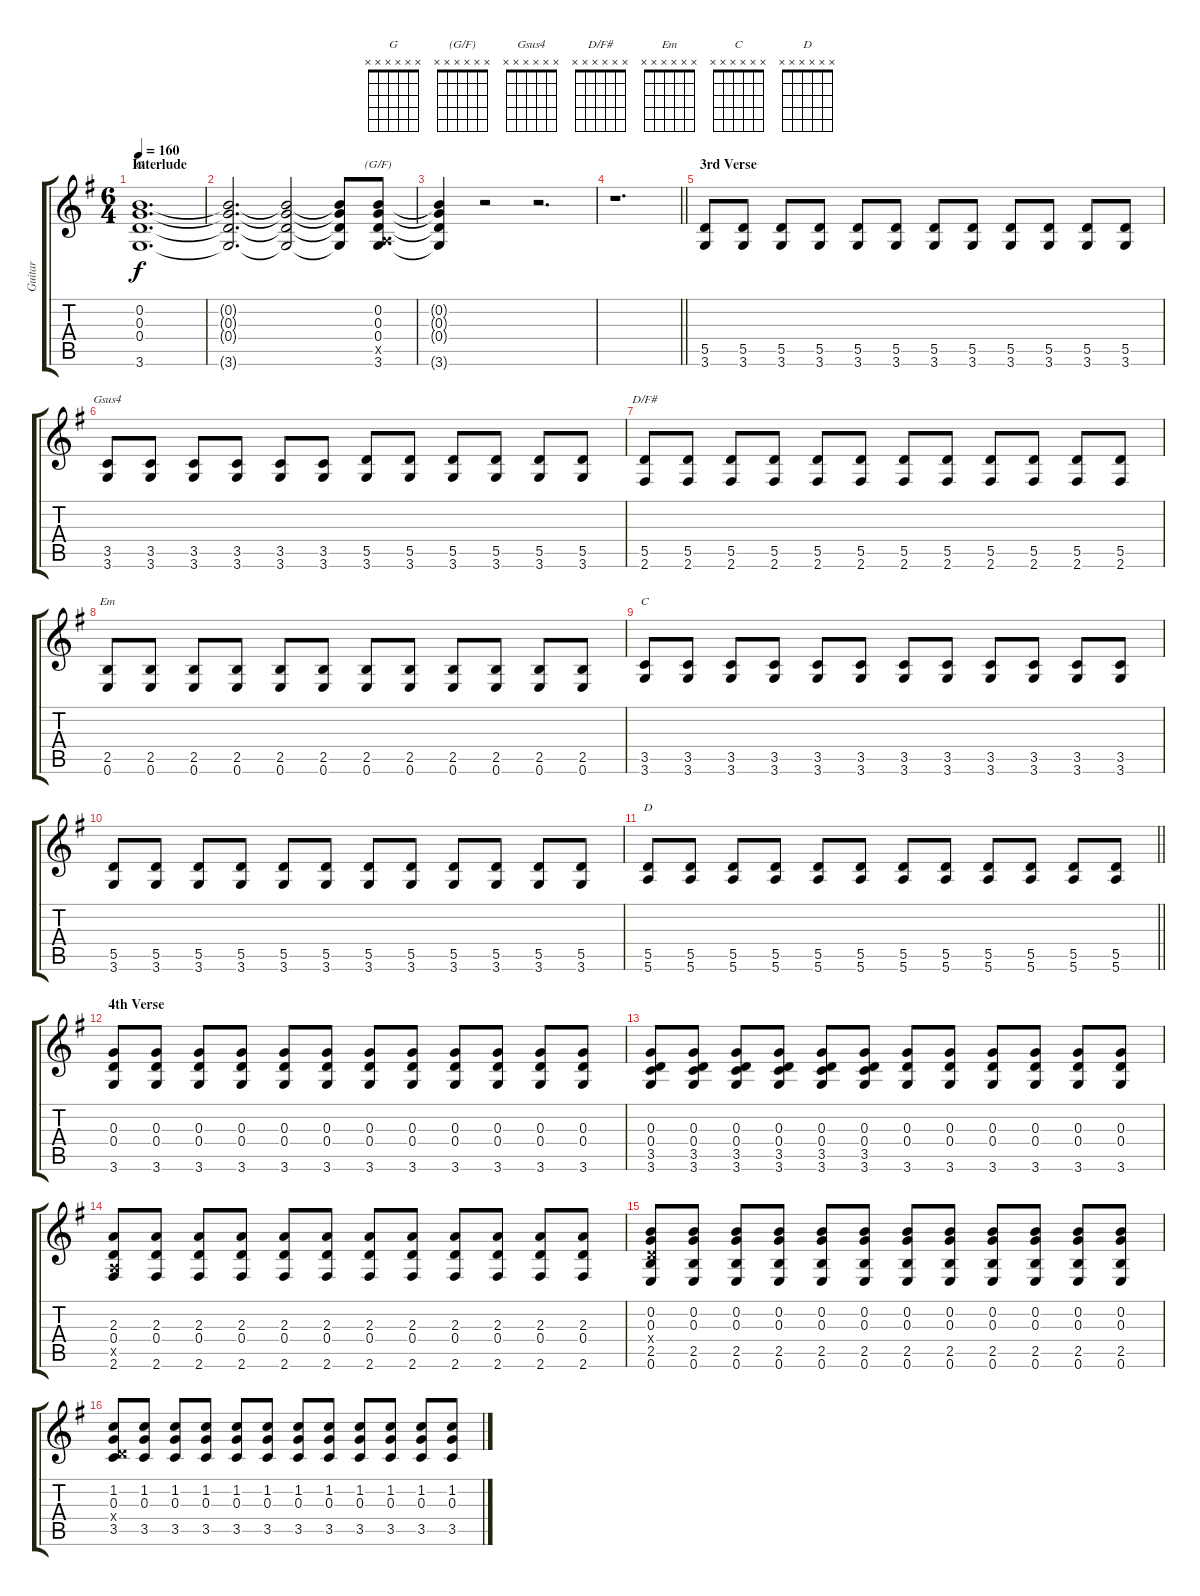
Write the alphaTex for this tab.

\track ("Guitar" "Guitar") {instrument electricguitarclean}
\staff {score tabs}
\tuning (E4 B3 G3 D3 A2 E2) {hide}
\chord ("G" x x x x x x)
\chord ("(G/F)" x x x x x x)
\chord ("Gsus4" x x x x x x)
\chord ("D/F#" x x x x x x)
\chord ("Em" x x x x x x)
\chord ("C" x x x x x x)
\chord ("D" x x x x x x)
\ts (6 4)
\section ("" "Interlude")
\tempo 160
\clef g2
\ks g
(0.2{t} 0.3{t} 0.4{t} 3.6{t}).1{d ch "G" dy f} |
(0.2{t} 0.3{t} 0.4{t} 3.6{t}).2{d} (0.2{t} 0.3{t} 0.4{t} 3.6{t}).2 (0.2{t} 0.3{t} 0.4{t} 3.6{t}).8 (0.2 0.3 0.4 0.5{x} 3.6).8{ch "(G/F)"} |
(0.2{t} 0.3{t} 0.4{t} 3.6{t}).4 r.2 r.2{d} |
\barLineRight lightlight
r.1{d} |
\section ("" "3rd Verse")
(5.5 3.6).8 (5.5 3.6).8 (5.5 3.6).8 (5.5 3.6).8 (5.5 3.6).8 (5.5 3.6).8 (5.5 3.6).8 (5.5 3.6).8 (5.5 3.6).8 (5.5 3.6).8 (5.5 3.6).8 (5.5 3.6).8 |
(3.5 3.6).8{ch "Gsus4"} (3.5 3.6).8 (3.5 3.6).8 (3.5 3.6).8 (3.5 3.6).8 (3.5 3.6).8 (5.5 3.6).8 (5.5 3.6).8 (5.5 3.6).8 (5.5 3.6).8 (5.5 3.6).8 (5.5 3.6).8 |
(5.5 2.6).8{ch "D/F#"} (5.5 2.6).8 (5.5 2.6).8 (5.5 2.6).8 (5.5 2.6).8 (5.5 2.6).8 (5.5 2.6).8 (5.5 2.6).8 (5.5 2.6).8 (5.5 2.6).8 (5.5 2.6).8 (5.5 2.6).8 |
(2.5 0.6).8{ch "Em"} (2.5 0.6).8 (2.5 0.6).8 (2.5 0.6).8 (2.5 0.6).8 (2.5 0.6).8 (2.5 0.6).8 (2.5 0.6).8 (2.5 0.6).8 (2.5 0.6).8 (2.5 0.6).8 (2.5 0.6).8 |
(3.5 3.6).8{ch "C"} (3.5 3.6).8 (3.5 3.6).8 (3.5 3.6).8 (3.5 3.6).8 (3.5 3.6).8 (3.5 3.6).8 (3.5 3.6).8 (3.5 3.6).8 (3.5 3.6).8 (3.5 3.6).8 (3.5 3.6).8 |
(5.5 3.6).8 (5.5 3.6).8 (5.5 3.6).8 (5.5 3.6).8 (5.5 3.6).8 (5.5 3.6).8 (5.5 3.6).8 (5.5 3.6).8 (5.5 3.6).8 (5.5 3.6).8 (5.5 3.6).8 (5.5 3.6).8 |
\barLineRight lightlight
(5.5 5.6).8{ch "D"} (5.5 5.6).8 (5.5 5.6).8 (5.5 5.6).8 (5.5 5.6).8 (5.5 5.6).8 (5.5 5.6).8 (5.5 5.6).8 (5.5 5.6).8 (5.5 5.6).8 (5.5 5.6).8 (5.5 5.6).8 |
\section ("" "4th Verse")
(0.3 0.4 3.6).8 (0.3 0.4 3.6).8 (0.3 0.4 3.6).8 (0.3 0.4 3.6).8 (0.3 0.4 3.6).8 (0.3 0.4 3.6).8 (0.3 0.4 3.6).8 (0.3 0.4 3.6).8 (0.3 0.4 3.6).8 (0.3 0.4 3.6).8 (0.3 0.4 3.6).8 (0.3 0.4 3.6).8 |
(0.3 0.4 3.5 3.6).8 (0.3 0.4 3.5 3.6).8 (0.3 0.4 3.5 3.6).8 (0.3 0.4 3.5 3.6).8 (0.3 0.4 3.5 3.6).8 (0.3 0.4 3.5 3.6).8 (0.3 0.4 3.6).8 (0.3 0.4 3.6).8 (0.3 0.4 3.6).8 (0.3 0.4 3.6).8 (0.3 0.4 3.6).8 (0.3 0.4 3.6).8 |
(2.3 0.4 0.5{x} 2.6).8 (2.3 0.4 2.6).8 (2.3 0.4 2.6).8 (2.3 0.4 2.6).8 (2.3 0.4 2.6).8 (2.3 0.4 2.6).8 (2.3 0.4 2.6).8 (2.3 0.4 2.6).8 (2.3 0.4 2.6).8 (2.3 0.4 2.6).8 (2.3 0.4 2.6).8 (2.3 0.4 2.6).8 |
(0.2 0.3 0.4{x} 2.5 0.6).8 (0.2 0.3 2.5 0.6).8 (0.2 0.3 2.5 0.6).8 (0.2 0.3 2.5 0.6).8 (0.2 0.3 2.5 0.6).8 (0.2 0.3 2.5 0.6).8 (0.2 0.3 2.5 0.6).8 (0.2 0.3 2.5 0.6).8 (0.2 0.3 2.5 0.6).8 (0.2 0.3 2.5 0.6).8 (0.2 0.3 2.5 0.6).8 (0.2 0.3 2.5 0.6).8 |
(1.2 0.3 0.4{x} 3.5).8 (1.2 0.3 3.5).8 (1.2 0.3 3.5).8 (1.2 0.3 3.5).8 (1.2 0.3 3.5).8 (1.2 0.3 3.5).8 (1.2 0.3 3.5).8 (1.2 0.3 3.5).8 (1.2 0.3 3.5).8 (1.2 0.3 3.5).8 (1.2 0.3 3.5).8 (1.2 0.3 3.5).8
